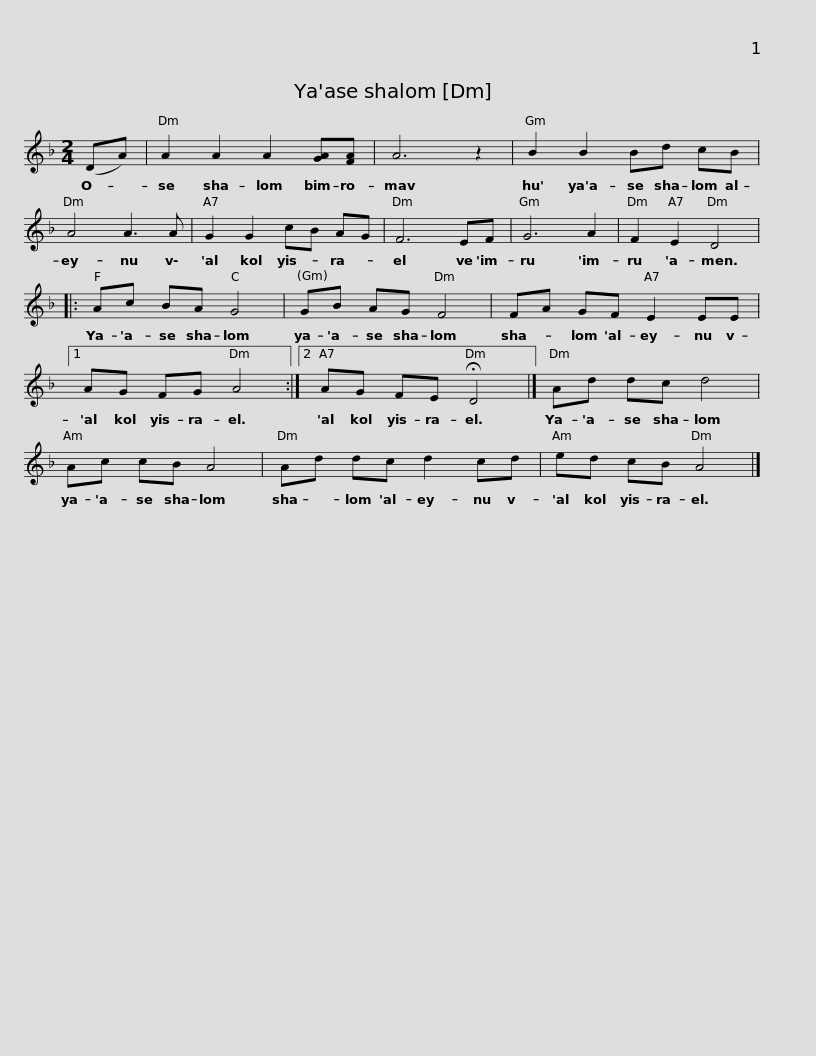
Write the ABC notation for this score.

X:1
L:1/8
M:2/4
I:linebreak $
K:Dmin
V:1 treble
V:1
 (DA) | A2 A2 A2 [GA][FA] | A6 z2 | B2 B2 Bd cB | A4 A3 A | %5
 G2 G2 cB AG | F6 EF |$ G6 A2 | F2 E2 D4 |: Ac BA G4 | %10
 GB AG F4 | FA GF E2 EE |1$ AG FG A4 :|2 AG FE !fermata!D4 |] Ad dc d4 | %15
 Ac cB A4 | Ad dc d2 cd |$ ed cB A4 |] %18
